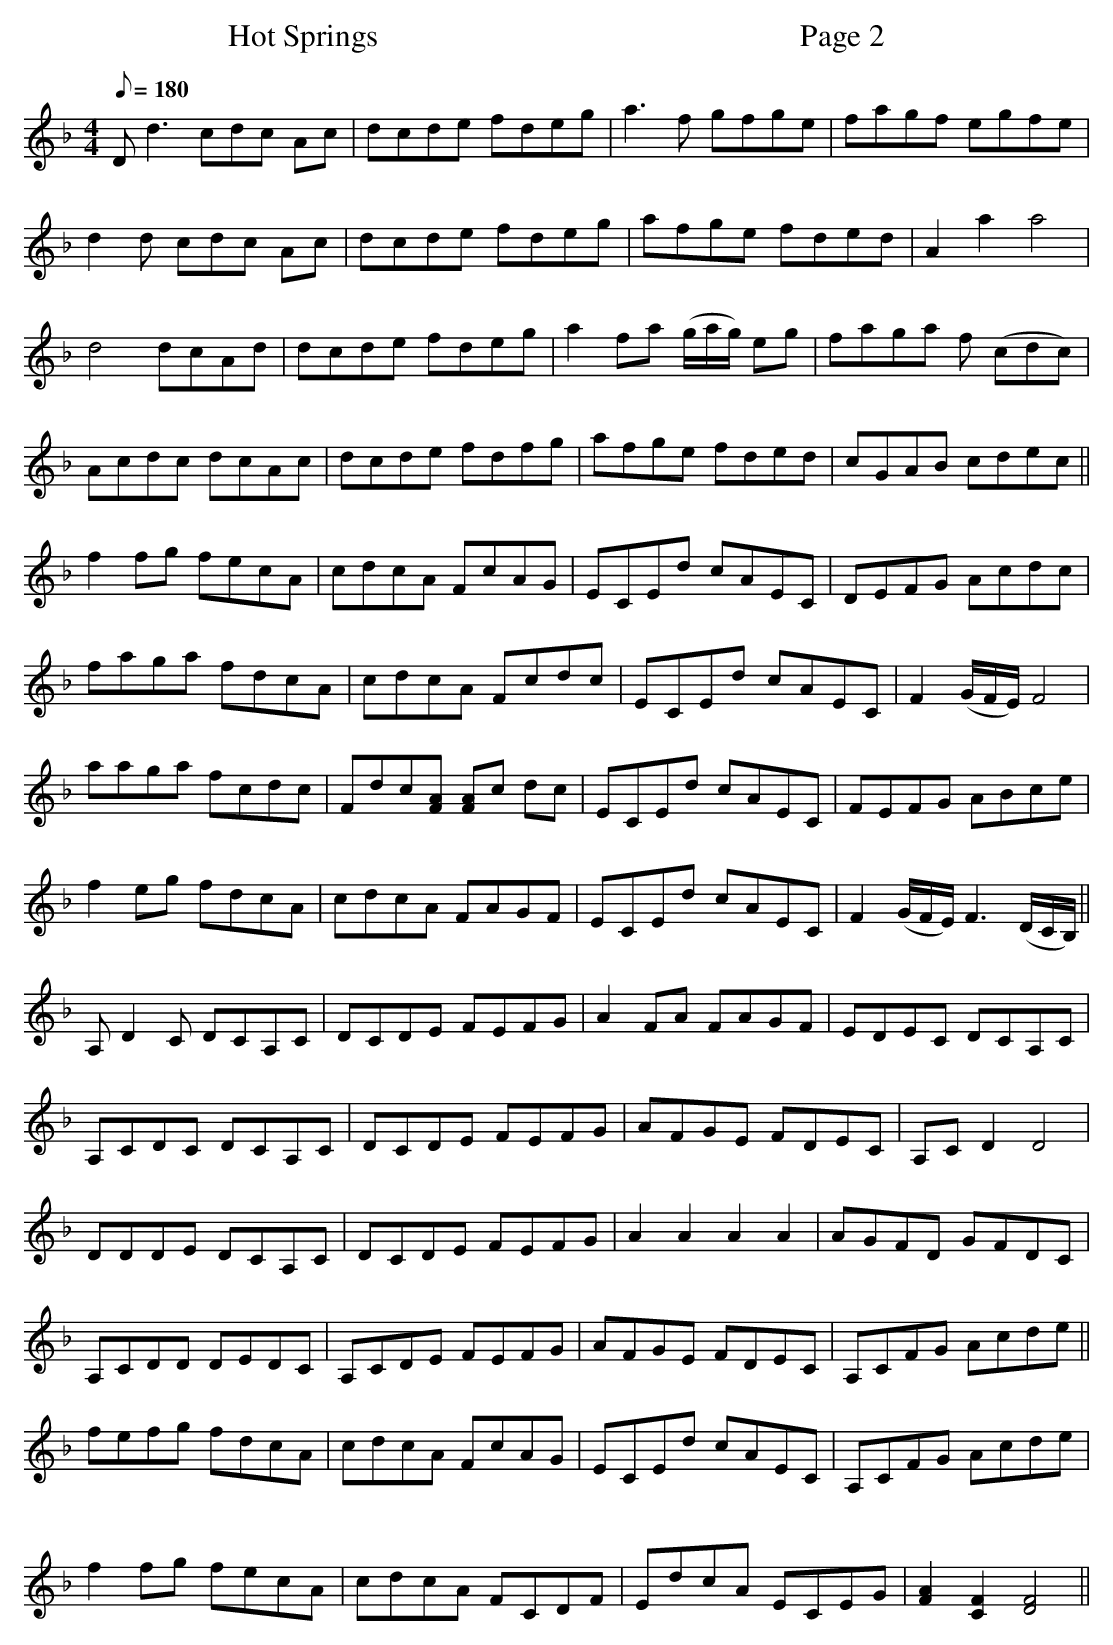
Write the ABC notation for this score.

X:1
T:Hot Springs                                                      Page 2
M:4/4
L:1/8
Q:180
K:F
D d3 cdc Ac|dcde fdeg|a3 f gfge|fagf egfe|!
d2 d cdc Ac|dcde fdeg|afge fded|A2 a2 a4|!
d4 dcAd|dcde fdeg|a2 fa (g/2a/2g/2) eg|faga f (cdc)|!
Acdc dcAc|dcde fdfg|afge fded|cGAB cdec||!
f2 fg fecA|cdcA FcAG|ECEd cAEC|DEFG Acdc|!
faga fdcA|cdcA Fcdc|ECEd cAEC|F2 (G/2F/2E/2) F4|!
aaga fcdc|Fdc[FA] [FA]c dc|ECEd cAEC|FEFG ABce|!
f2 eg fdcA|cdcA FAGF|ECEd cAEC|F2 (G/2F/2E/2) F3 (D/2C/2B,/2)||!
A, D2 C DCA,C|DCDE FEFG|A2 FA FAGF|EDEC DCA,C|!
A,CDC DCA,C|DCDE FEFG|AFGE FDEC|A,C D2 D4|!
DDDE DCA,C|DCDE FEFG|A2 A2 A2 A2|AGFD GFDC|!
A,CDD DEDC|A,CDE FEFG|AFGE FDEC|A,CFG Acde||!
fefg fdcA|cdcA FcAG|ECEd cAEC|A,CFG Acde|!
f2 fg fecA|cdcA FCDF|EdcA ECEG|[F2A2] [C2F2] [D4F4]||
